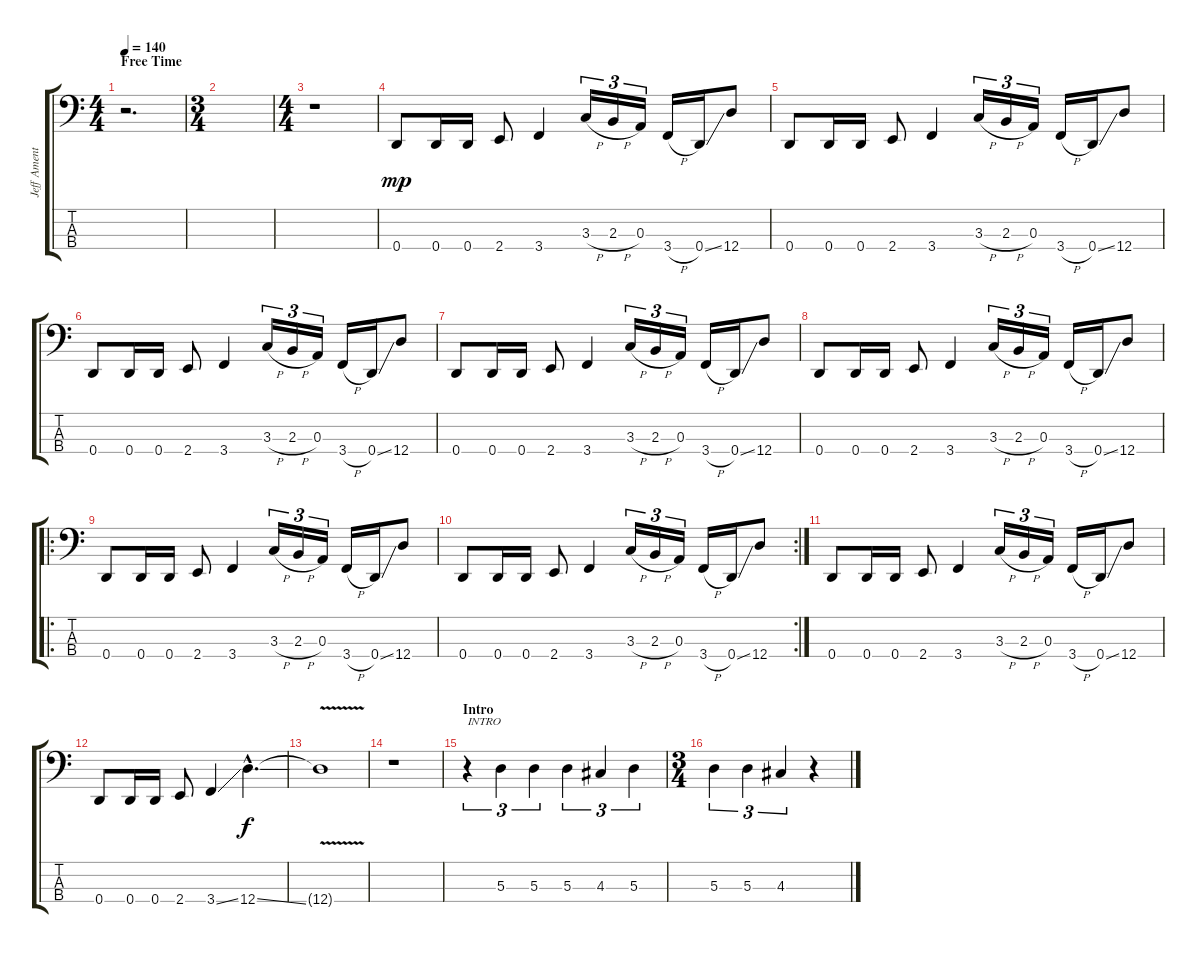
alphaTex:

\track ("Jeff Ament" "Jeff Ament") {instrument electricbasspick}
\staff {score tabs}
\tuning (G2 D2 A1 D1) {hide}
\ts (4 4)
\section ("" "Free Time")
\tempo 140
\clef f4
\ks c
r.2{d dy mp instrument electricbasspick} |
\ts (3 4)
|
\ts (4 4)
r.1 |
0.4.8 0.4.16 0.4.16 2.4.8 3.4.4 3.3{h}.16{tu (3 2)} 2.3{h}.16{tu (3 2)} 0.3.16{tu (3 2)} 3.4{h}.16 0.4{ss}.16 12.4.8 |
0.4.8 0.4.16 0.4.16 2.4.8 3.4.4 3.3{h}.16{tu (3 2)} 2.3{h}.16{tu (3 2)} 0.3.16{tu (3 2)} 3.4{h}.16 0.4{ss}.16 12.4.8 |
0.4.8 0.4.16 0.4.16 2.4.8 3.4.4 3.3{h}.16{tu (3 2)} 2.3{h}.16{tu (3 2)} 0.3.16{tu (3 2)} 3.4{h}.16 0.4{ss}.16 12.4.8 |
0.4.8 0.4.16 0.4.16 2.4.8 3.4.4 3.3{h}.16{tu (3 2)} 2.3{h}.16{tu (3 2)} 0.3.16{tu (3 2)} 3.4{h}.16 0.4{ss}.16 12.4.8 |
0.4.8 0.4.16 0.4.16 2.4.8 3.4.4 3.3{h}.16{tu (3 2)} 2.3{h}.16{tu (3 2)} 0.3.16{tu (3 2)} 3.4{h}.16 0.4{ss}.16 12.4.8 |
\ro
0.4.8 0.4.16 0.4.16 2.4.8 3.4.4 3.3{h}.16{tu (3 2)} 2.3{h}.16{tu (3 2)} 0.3.16{tu (3 2)} 3.4{h}.16 0.4{ss}.16 12.4.8 |
\rc 2
0.4.8 0.4.16 0.4.16 2.4.8 3.4.4 3.3{h}.16{tu (3 2)} 2.3{h}.16{tu (3 2)} 0.3.16{tu (3 2)} 3.4{h}.16 0.4{ss}.16 12.4.8 |
0.4.8 0.4.16 0.4.16 2.4.8 3.4.4 3.3{h}.16{tu (3 2)} 2.3{h}.16{tu (3 2)} 0.3.16{tu (3 2)} 3.4{h}.16 0.4{ss}.16 12.4.8 |
0.4.8 0.4.16 0.4.16 2.4.8 3.4{ss}.4 12.4{ss hac}.4{d dy f} |
12.4{v t}.1 |
r.1 |
\section ("" "Intro")
r.4{tu (3 2) txt "INTRO"} 5.3.4{tu (3 2)} 5.3.4{tu (3 2)} 5.3.4{tu (3 2)} 4.3.4{tu (3 2)} 5.3.4{tu (3 2)} |
\ts (3 4)
5.3.4{tu (3 2)} 5.3.4{tu (3 2)} 4.3.4{tu (3 2)} r.4
